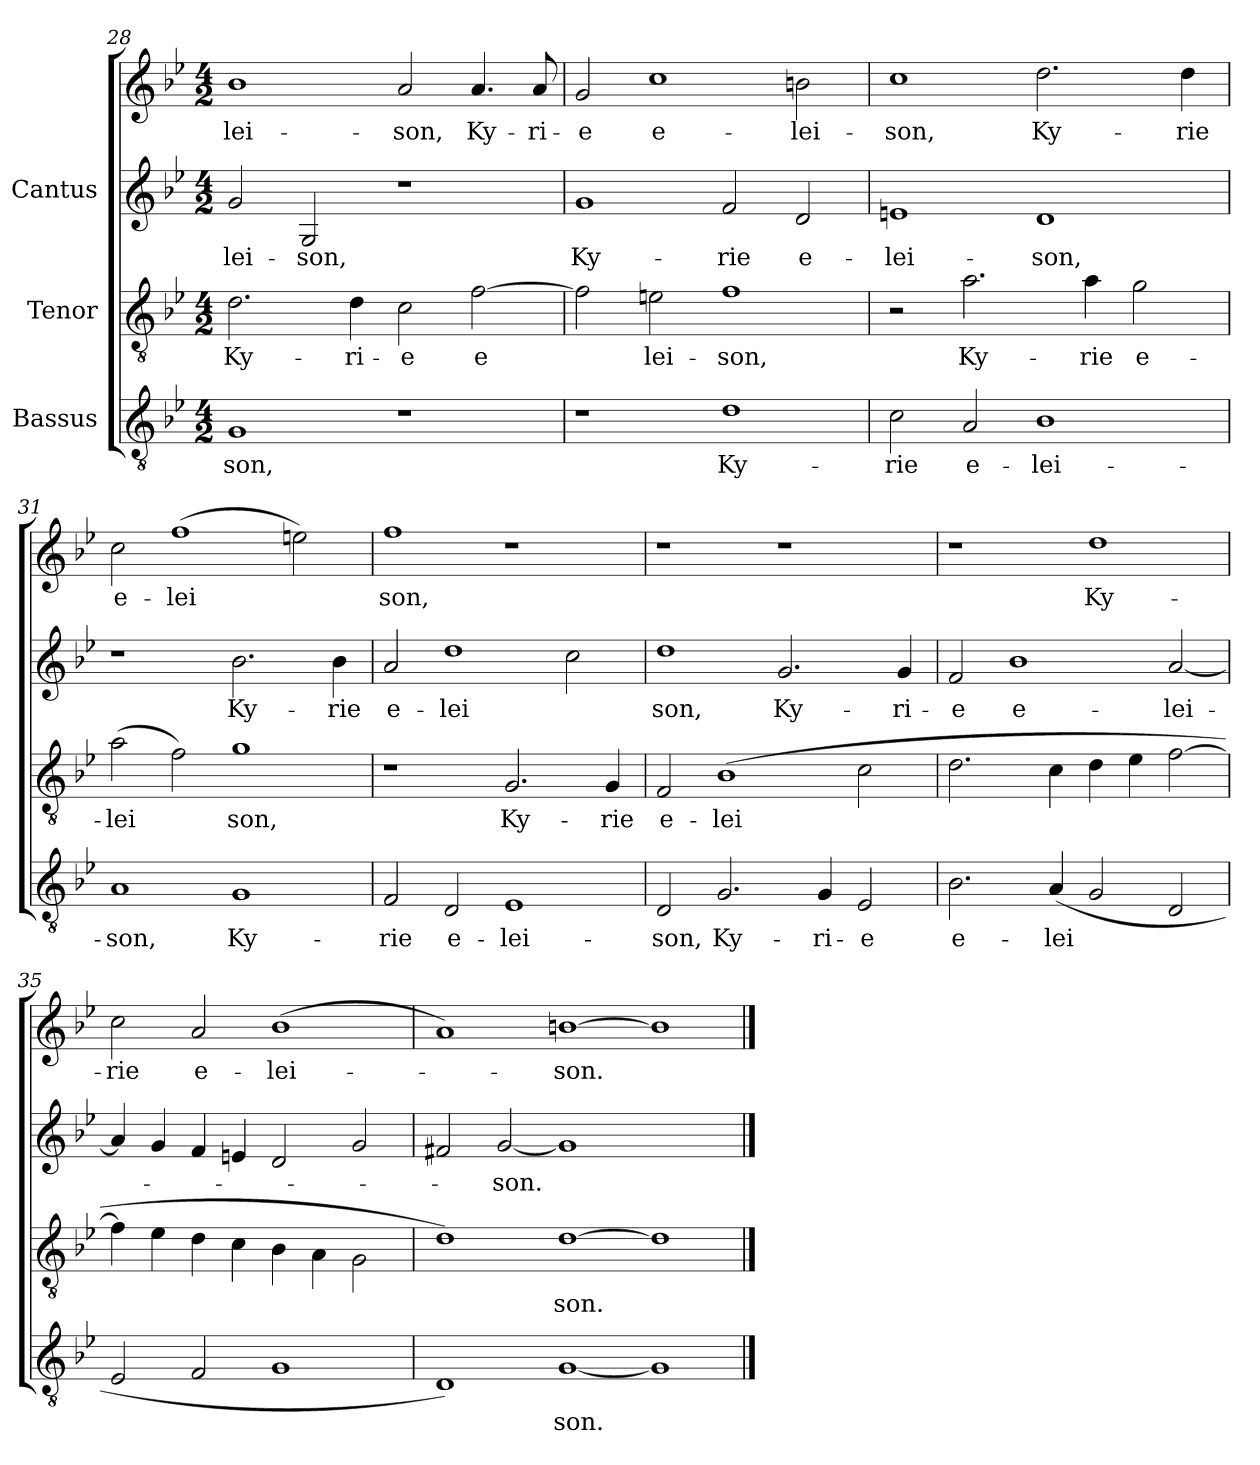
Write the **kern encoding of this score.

**kern	**text	**kern	**text	**kern	**text	**kern	**text
*part3	*part3	*part2	*part2	*part1	*part1	*part1	*part1
*staff4	*staff4	*staff3	*staff3	*staff2	*staff2	*staff1	*staff1
*I"Bassus	*	*I"Tenor	*	*I"Cantus	*	*	*
*clefGv2	*	*clefGv2	*	*clefG2	*	*clefG2	*
*k[b-e-]	*	*k[b-e-]	*	*k[b-e-]	*	*k[b-e-]	*
*B-:	*	*B-:	*	*B-:	*	*B-:	*
*M4/2	*	*M4/2	*	*M4/2	*	*M4/2	*
=28	=28	=28	=28	=28	=28	=28	=28
!	!LO:LY:b:cj	!	!LO:LY:b:cj	!	!LO:LY:b:cj	!	!LO:LY:b
1G	-son,	2.d\	Ky-	2g/	-lei-	1b-	-lei-
!	!	!	!	!	!LO:LY:b:cj	!	!
.	.	.	.	2G/	-son,	.	.
!	!	!	!LO:LY:b:cj	!	!	!	!
.	.	4d\	-ri-	.	.	.	.
!	!	!	!LO:LY:b:cj	!	!	!	!LO:LY:b
1r	.	2c\	-e	1r	.	2a/	-son,
!	!	!	!LO:LY:b:cj	!	!	!	!LO:LY:b
.	.	[>2f\	e-	.	.	4.a/	Ky-
!	!	!	!	!	!	!	!LO:LY:b
.	.	.	.	.	.	8a/	-ri-
=29	=29	=29	=29	=29	=29	=29	=29
!	!	!	!LO:LY:b:cj	!	!LO:LY:b:cj	!	!LO:LY:b
1r	.	2f\]	-	1g	-Ky-	2g/	e
!	!	!	!LO:LY:b:cj	!	!	!	!LO:LY:b
.	.	2en\	lei-	.	.	1cc	e-
!	!LO:LY:b:cj	!	!LO:LY:b:cj	!	!LO:LY:b:cj	!	!
1d	Ky-	1f	-son,	2f/	-rie	.	.
!	!	!	!	!	!LO:LY:b:cj	!	!LO:LY:b
.	.	.	.	2d/	e-	2bn\	-lei-
!!LO:PB:g=z
=30	=30	=30	=30	=30	=30	=30	=30
!	!LO:LY:b:cj	!	!	!	!LO:LY:b:cj	!	!LO:LY:b
2c\	-rie	2r	.	1en	lei-	1cc	-son,
!	!LO:LY:b:cj	!	!LO:LY:b:cj	!	!	!	!
2A/	e-	2.a\	Ky-	.	.	.	.
!	!LO:LY:b:cj	!	!	!	!LO:LY:b:cj	!	!LO:LY:b
1B-	-lei-	.	.	1d	-son,	2.dd\	Ky-
!	!	!	!LO:LY:b:cj	!	!	!	!
.	.	4a\	-rie	.	.	.	.
!	!	!	!LO:LY:b:cj	!	!	!	!
.	.	2g\	e-	.	.	.	.
!	!	!	!	!	!	!	!LO:LY:b
.	.	.	.	.	.	4dd\	-rie
=31	=31	=31	=31	=31	=31	=31	=31
!	!LO:LY:b:cj	!	!LO:LY:b:cj	!	!	!	!LO:LY:b
1A	-son,	(>2a\	-lei-	1r	.	2cc\	e-
!	!	!	!LO:LY:b:cj	!	!	!	!LO:LY:b
.	.	2f\)	-	.	.	(>1ff	-lei-
!	!LO:LY:b:cj	!	!LO:LY:b:cj	!	!LO:LY:b:cj	!	!
1G	Ky-	1g	son,	2.b-\	-Ky-	.	.
!	!	!	!	!	!	!	!LO:LY:b
.	.	.	.	.	.	2een\)	--
!	!	!	!	!	!LO:LY:b:cj	!	!
.	.	.	.	4b-\	-rie	.	.
=32	=32	=32	=32	=32	=32	=32	=32
!	!LO:LY:b:cj	!	!	!	!LO:LY:b:cj	!	!LO:LY:b
2F/	-rie	1r	.	2a/	e-	1ff	son,
!	!LO:LY:b:cj	!	!	!	!LO:LY:b:cj	!	!
2D/	e-	.	.	1dd	-lei-	.	.
!	!LO:LY:b:cj	!	!LO:LY:b:cj	!	!	!	!
1E-	-lei-	2.G/	Ky-	.	.	1r	.
!	!	!	!	!	!LO:LY:b:cj	!	!
.	.	.	.	2cc\	--	.	.
!	!	!	!LO:LY:b:cj	!	!	!	!
.	.	4G/	-rie	.	.	.	.
=33	=33	=33	=33	=33	=33	=33	=33
!	!LO:LY:b:cj	!	!LO:LY:b:cj	!	!LO:LY:b:cj	!	!
2D/	-son,	2F/	e-	1dd	-son,	1r	.
!	!LO:LY:b:cj	!	!LO:LY:b:cj	!	!	!	!
2.G/	Ky-	(>1B-	-lei-	.	.	.	.
!	!	!	!	!	!LO:LY:b:cj	!	!
.	.	.	.	2.g/	Ky-	1r	.
!	!LO:LY:b:cj	!	!	!	!	!	!
4G/	-ri-	.	.	.	.	.	.
!	!LO:LY:b:cj	!	!LO:LY:b:cj	!	!	!	!
2E-/	-e	2c\	--	.	.	.	.
!	!	!	!	!	!LO:LY:b:cj	!	!
.	.	.	.	4g/	-ri-	.	.
!!LO:LB:g=z
=34	=34	=34	=34	=34	=34	=34	=34
!	!LO:LY:b:cj	!	!	!	!LO:LY:b:cj	!	!
2.B-\	e-	2.d\	.	2f/	-e	1r	.
!	!	!	!	!	!LO:LY:b:cj	!	!
.	.	.	.	1b-	e-	.	.
!	!LO:LY:b:cj	!	!	!	!	!	!
(<4A/	-lei-	4c\	.	.	.	.	.
!	!LO:LY:b:cj	!	!	!	!	!	!LO:LY:b
2G/	--	4d\	.	.	.	1dd	-Ky-
.	.	4e-\	.	.	.	.	.
!	!LO:LY:b:cj	!	!	!	!LO:LY:b:cj	!	!
2D/	--	[>2f\	.	[<2a/	-lei-	.	.
=35	=35	=35	=35	=35	=35	=35	=35
!	!	!	!	!	!	!	!LO:LY:b
2E-/	.	4f\]	.	4a/]	.	2cc\	-rie
.	.	4e-\	.	4g/	.	.	.
!	!	!	!	!	!	!	!LO:LY:b
2F/	.	4d\	.	4f/	.	2a/	e-
.	.	4c\	.	4en/	.	.	.
!	!	!	!	!	!	!	!LO:LY:b
1G	.	4B-\	.	2d/	.	(>1b-	-lei-
.	.	4A\	.	.	.	.	.
.	.	2G\	.	2g/	.	.	.
=36	=36	=36	=36	=36	=36	=36	=36
!	!	!	!	!	!LO:LY:b:cj	!	!
1D)	.	1d)	.	2f#X/	.	1a)	.
!	!	!	!	!	!LO:LY:b:cj	!	!
.	.	.	.	[<2g/	son.	.	.
!	!LO:LY:b:cj	!	!LO:LY:b:cj	!	!	!	!LO:LY:b
[<1G	-son.	[>1d	-son.	1g]	.	[>1bn	-son.
!	!LO:LY:b:cj	!	!LO:LY:b:cj	!	!	!	!LO:LY:b
1G]	.	1d]	.	1ryy	.	1b]	.
==	==	==	==	==	==	==	==
*-	*-	*-	*-	*-	*-	*-	*-
